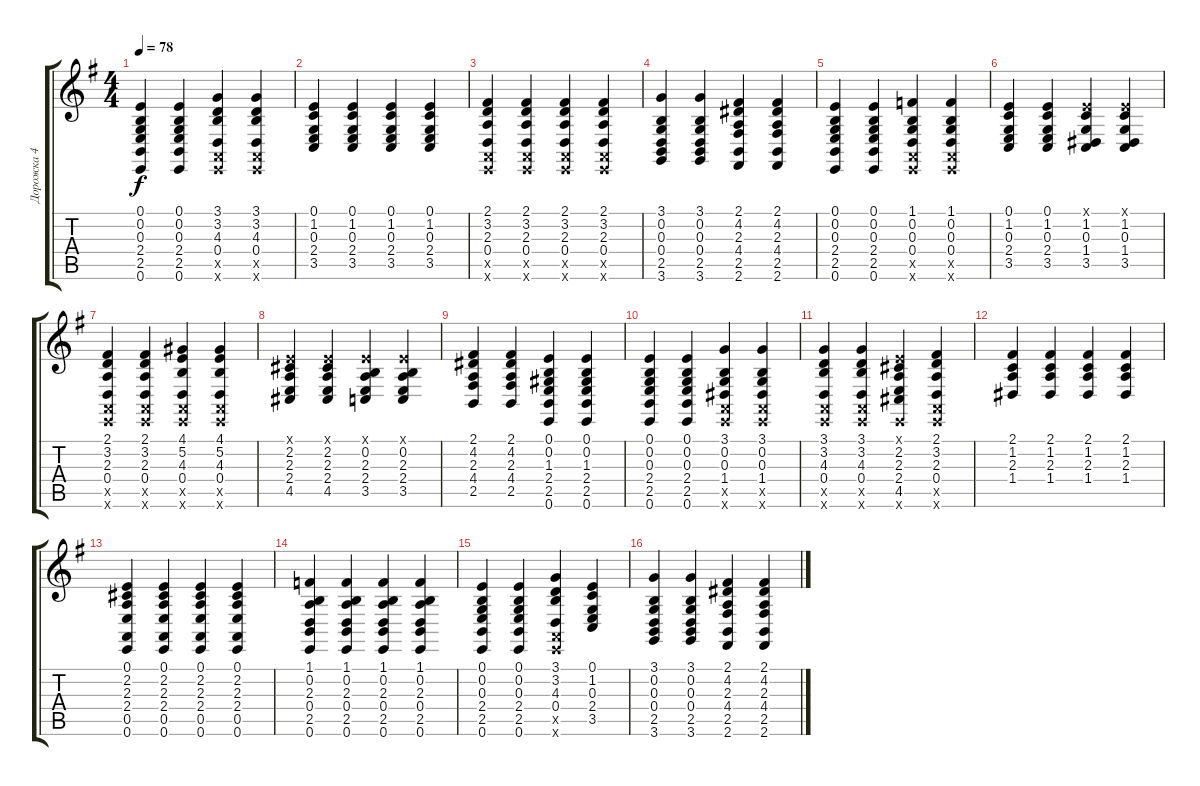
\track ("Дорожка 4" "Дорожка 4") {instrument acousticgrandpiano}
\staff {score tabs}
\tuning (E4 B3 G3 D3 A2 E2) {hide}
\ts (4 4)
\tempo 78
\clef g2
\ks g
(0.1 0.2 0.3 2.4 2.5 0.6).4{dy f} (0.1 0.2 0.3 2.4 2.5 0.6).4 (3.1 3.2 4.3 0.4 0.5{x} 0.6{x}).4 (3.1 3.2 4.3 0.4 0.5{x} 0.6{x}).4 |
(0.1 1.2 0.3 2.4 3.5).4 (0.1 1.2 0.3 2.4 3.5).4 (0.1 1.2 0.3 2.4 3.5).4 (0.1 1.2 0.3 2.4 3.5).4 |
(2.1 3.2 2.3 0.4 0.5{x} 0.6{x}).4 (2.1 3.2 2.3 0.4 0.5{x} 0.6{x}).4 (2.1 3.2 2.3 0.4 0.5{x} 0.6{x}).4 (2.1 3.2 2.3 0.4 0.5{x} 0.6{x}).4 |
(3.1 0.2 0.3 0.4 2.5 3.6).4 (3.1 0.2 0.3 0.4 2.5 3.6).4 (2.1 4.2 2.3 4.4 2.5 2.6).4 (2.1 4.2 2.3 4.4 2.5 2.6).4 |
(0.1 0.2 0.3 2.4 2.5 0.6).4 (0.1 0.2 0.3 2.4 2.5 0.6).4 (1.1 0.2 0.3 0.4 0.5{x} 0.6{x}).4 (1.1 0.2 0.3 0.4 0.5{x} 0.6{x}).4 |
(0.1 1.2 0.3 2.4 3.5).4 (0.1 1.2 0.3 2.4 3.5).4 (0.1{x} 1.2 0.3 1.4 3.5).4 (0.1{x} 1.2 0.3 1.4 3.5).4 |
(2.1 3.2 2.3 0.4 0.5{x} 0.6{x}).4 (2.1 3.2 2.3 0.4 0.5{x} 0.6{x}).4 (4.1 5.2 4.3 0.4 0.5{x} 0.6{x}).4 (4.1 5.2 4.3 0.4 0.5{x} 0.6{x}).4 |
(0.1{x} 2.2 2.3 2.4 4.5).4 (0.1{x} 2.2 2.3 2.4 4.5).4 (0.1{x} 0.2 2.3 2.4 3.5).4 (0.1{x} 0.2 2.3 2.4 3.5).4 |
(2.1 4.2 2.3 4.4 2.5).4 (2.1 4.2 2.3 4.4 2.5).4 (0.1 0.2 1.3 2.4 2.5 0.6).4 (0.1 0.2 1.3 2.4 2.5 0.6).4 |
(0.1 0.2 0.3 2.4 2.5 0.6).4 (0.1 0.2 0.3 2.4 2.5 0.6).4 (3.1 0.2 0.3 1.4 0.5{x} 0.6{x}).4 (3.1 0.2 0.3 1.4 0.5{x} 0.6{x}).4 |
(3.1 3.2 4.3 0.4 0.5{x} 0.6{x}).4 (3.1 3.2 4.3 0.4 0.5{x} 0.6{x}).4 (0.1{x} 2.2 2.3 2.4 4.5 0.6{x}).4 (2.1 3.2 2.3 0.4 0.5{x} 0.6{x}).4 |
(2.1 1.2 2.3 1.4).4 (2.1 1.2 2.3 1.4).4 (2.1 1.2 2.3 1.4).4 (2.1 1.2 2.3 1.4).4 |
(0.1 2.2 2.3 2.4 0.5 0.6).4 (0.1 2.2 2.3 2.4 0.5 0.6).4 (0.1 2.2 2.3 2.4 0.5 0.6).4 (0.1 2.2 2.3 2.4 0.5 0.6).4 |
(1.1 0.2 2.3 0.4 2.5 0.6).4 (1.1 0.2 2.3 0.4 2.5 0.6).4 (1.1 0.2 2.3 0.4 2.5 0.6).4 (1.1 0.2 2.3 0.4 2.5 0.6).4 |
(0.1 0.2 0.3 2.4 2.5 0.6).4 (0.1 0.2 0.3 2.4 2.5 0.6).4 (3.1 3.2 4.3 0.4 0.5{x} 0.6{x}).4 (0.1 1.2 0.3 2.4 3.5).4 |
(3.1 0.2 0.3 0.4 2.5 3.6).4 (3.1 0.2 0.3 0.4 2.5 3.6).4 (2.1 4.2 2.3 4.4 2.5 2.6).4 (2.1 4.2 2.3 4.4 2.5 2.6).4
